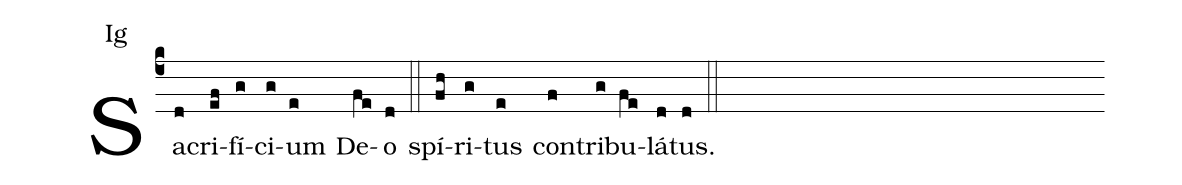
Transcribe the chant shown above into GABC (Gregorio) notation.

annotation: Ig;
%%
(c4)Sa(d)cri(ef)fí(g)ci(g)um(e) De(fe)o(d) (::) spí(fh)ri(g)tus(e) con(f)tri(g)bu(fe)lá(d)tus.(d) (::)
